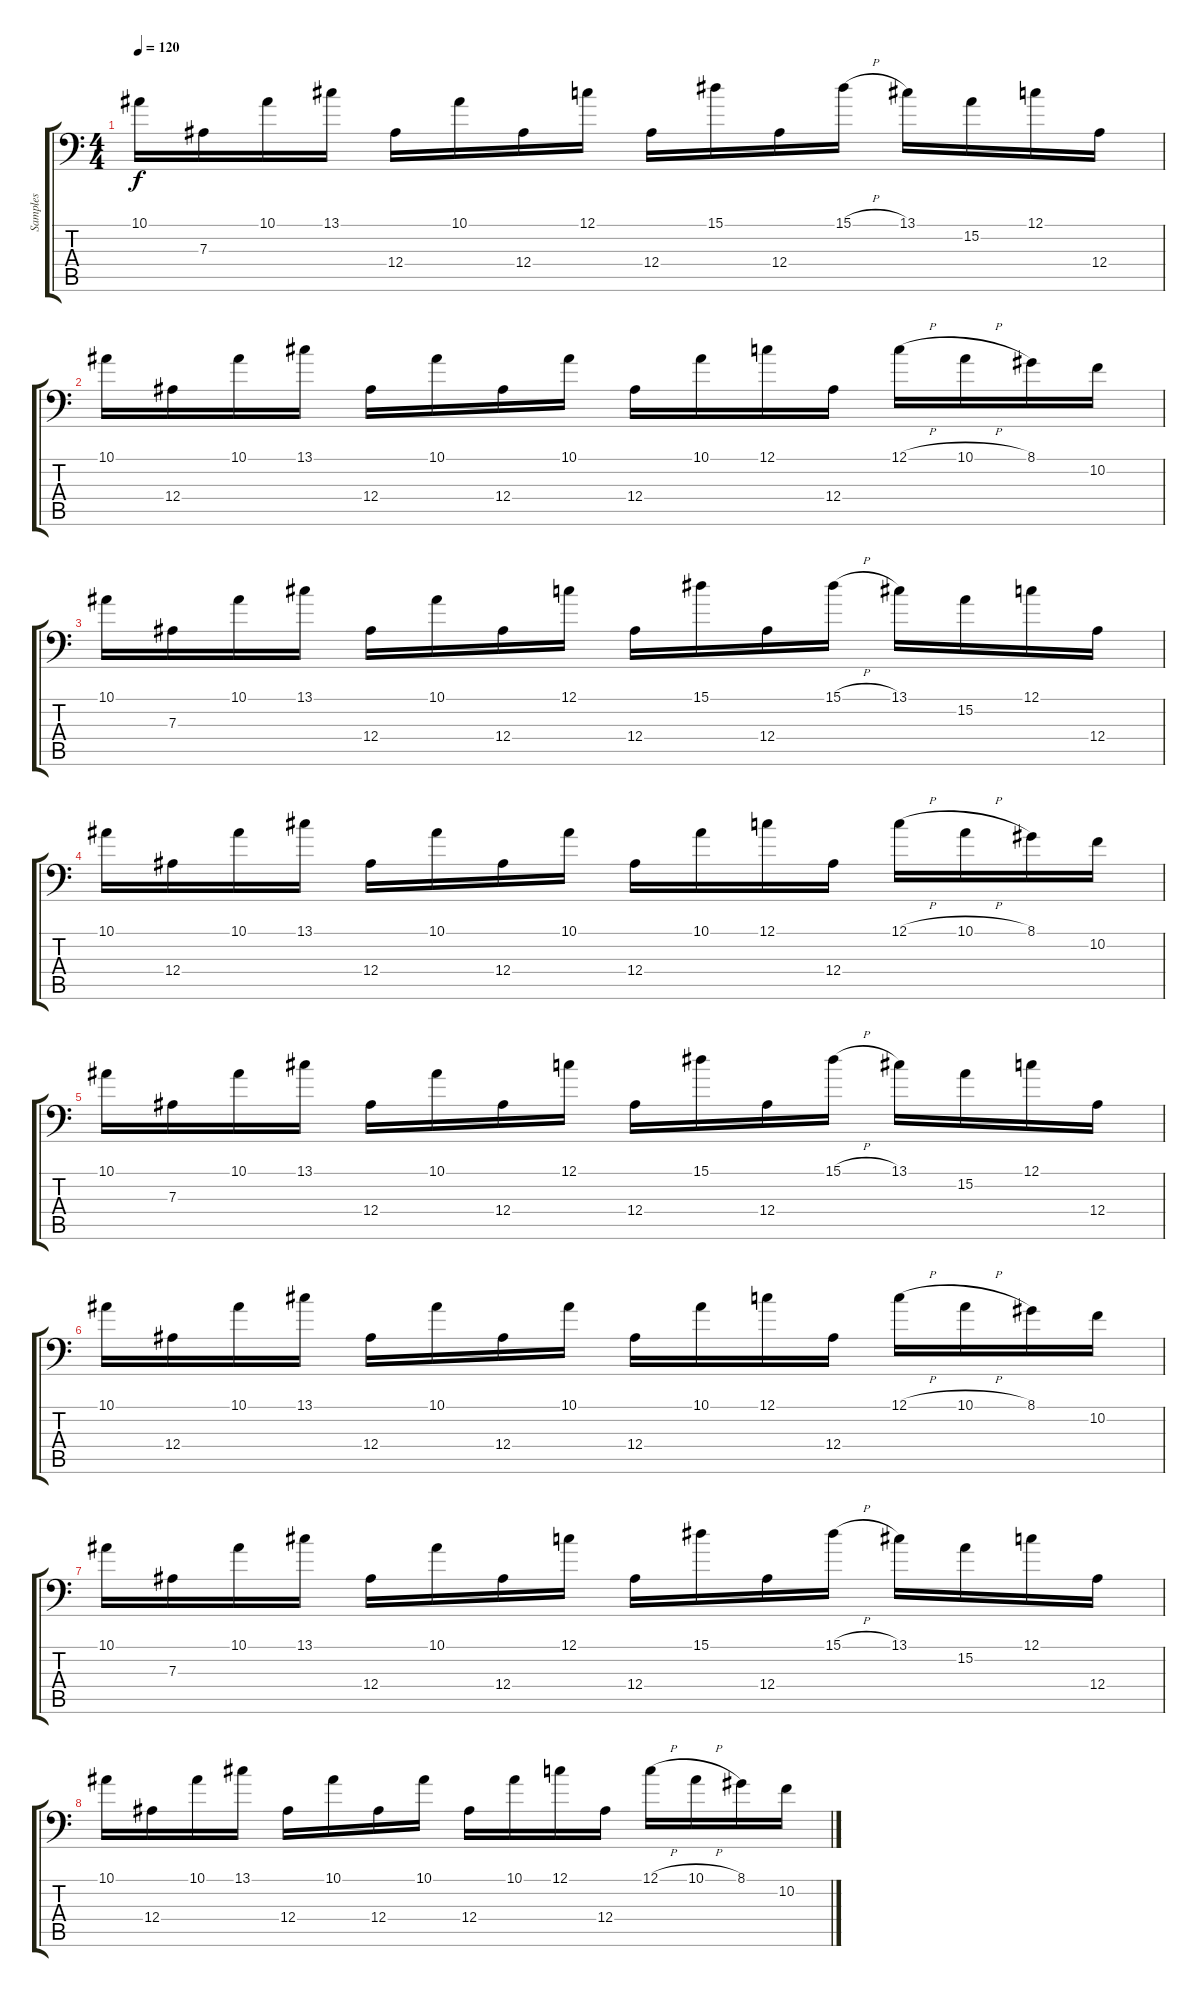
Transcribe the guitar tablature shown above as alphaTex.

\track ("Samples" "Samples") {instrument trumpet}
\staff {score tabs}
\tuning (C4 G3 Eb3 Bb2 F2 Bb1) {hide}
\ts (4 4)
\tempo 120
\clef f4
\ks c
10.1.16{dy f} 7.3.16 10.1.16 13.1.16 12.4.16 10.1.16 12.4.16 12.1.16 12.4.16 15.1.16 12.4.16 15.1{h}.16 13.1.16 15.2.16 12.1.16 12.4.16 |
10.1.16 12.4.16 10.1.16 13.1.16 12.4.16 10.1.16 12.4.16 10.1.16 12.4.16 10.1.16 12.1.16 12.4.16 12.1{h}.16 10.1{h}.16 8.1.16 10.2.16 |
10.1.16 7.3.16 10.1.16 13.1.16 12.4.16 10.1.16 12.4.16 12.1.16 12.4.16 15.1.16 12.4.16 15.1{h}.16 13.1.16 15.2.16 12.1.16 12.4.16 |
10.1.16 12.4.16 10.1.16 13.1.16 12.4.16 10.1.16 12.4.16 10.1.16 12.4.16 10.1.16 12.1.16 12.4.16 12.1{h}.16 10.1{h}.16 8.1.16 10.2.16 |
10.1.16 7.3.16 10.1.16 13.1.16 12.4.16 10.1.16 12.4.16 12.1.16 12.4.16 15.1.16 12.4.16 15.1{h}.16 13.1.16 15.2.16 12.1.16 12.4.16 |
10.1.16 12.4.16 10.1.16 13.1.16 12.4.16 10.1.16 12.4.16 10.1.16 12.4.16 10.1.16 12.1.16 12.4.16 12.1{h}.16 10.1{h}.16 8.1.16 10.2.16 |
10.1.16 7.3.16 10.1.16 13.1.16 12.4.16 10.1.16 12.4.16 12.1.16 12.4.16 15.1.16 12.4.16 15.1{h}.16 13.1.16 15.2.16 12.1.16 12.4.16 |
10.1.16{volume 12} 12.4.16 10.1.16 13.1.16 12.4.16 10.1.16 12.4.16 10.1.16 12.4.16 10.1.16 12.1.16 12.4.16 12.1{h}.16 10.1{h}.16 8.1.16 10.2.16
